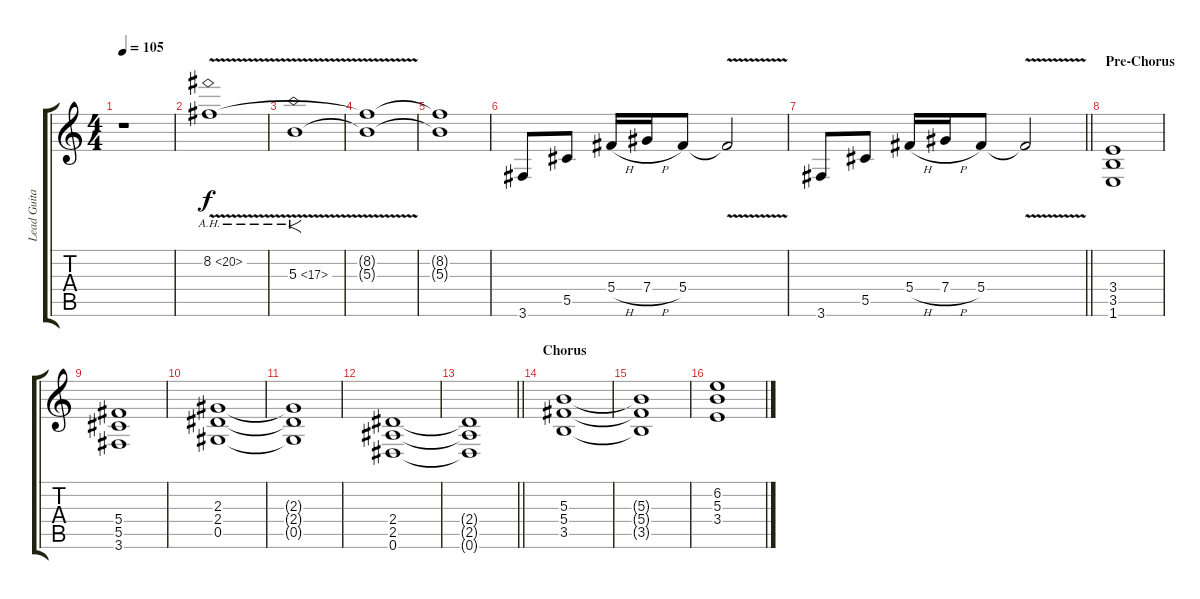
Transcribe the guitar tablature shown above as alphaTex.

\track ("Lead Guitar" "Lead Guita") {instrument distortionguitar}
\staff {score tabs}
\tuning (Eb4 Bb3 Gb3 Db3 Ab2 Eb2) {hide}
\ts (4 4)
\tempo 105
\clef g2
\ks c
r.1{dy f} |
8.2{ah 12 v}.1{volume 4} |
5.3{ah 12 v}.1{f} |
(8.2{t} 5.3{t}).1 |
(8.2{t} 5.3{t}).1 |
3.6.8 5.5.8 5.4{h}.16 7.4{h}.16 5.4.8 5.4{v t}.2 |
\barLineRight lightlight
3.6.8 5.5.8 5.4{h}.16 7.4{h}.16 5.4.8 5.4{v t}.2 |
\section ("" "Pre-Chorus")
(3.4 3.5 1.6).1 |
(5.4 5.5 3.6).1 |
(2.3 2.4 0.5).1 |
(2.3{t} 2.4{t} 0.5{t}).1 |
(2.4 2.5 0.6).1 |
\barLineRight lightlight
(2.4{t} 2.5{t} 0.6{t}).1 |
\section ("" "Chorus")
(5.3 5.4 3.5).1 |
(5.3{t} 5.4{t} 3.5{t}).1 |
(6.2 5.3 3.4).1
